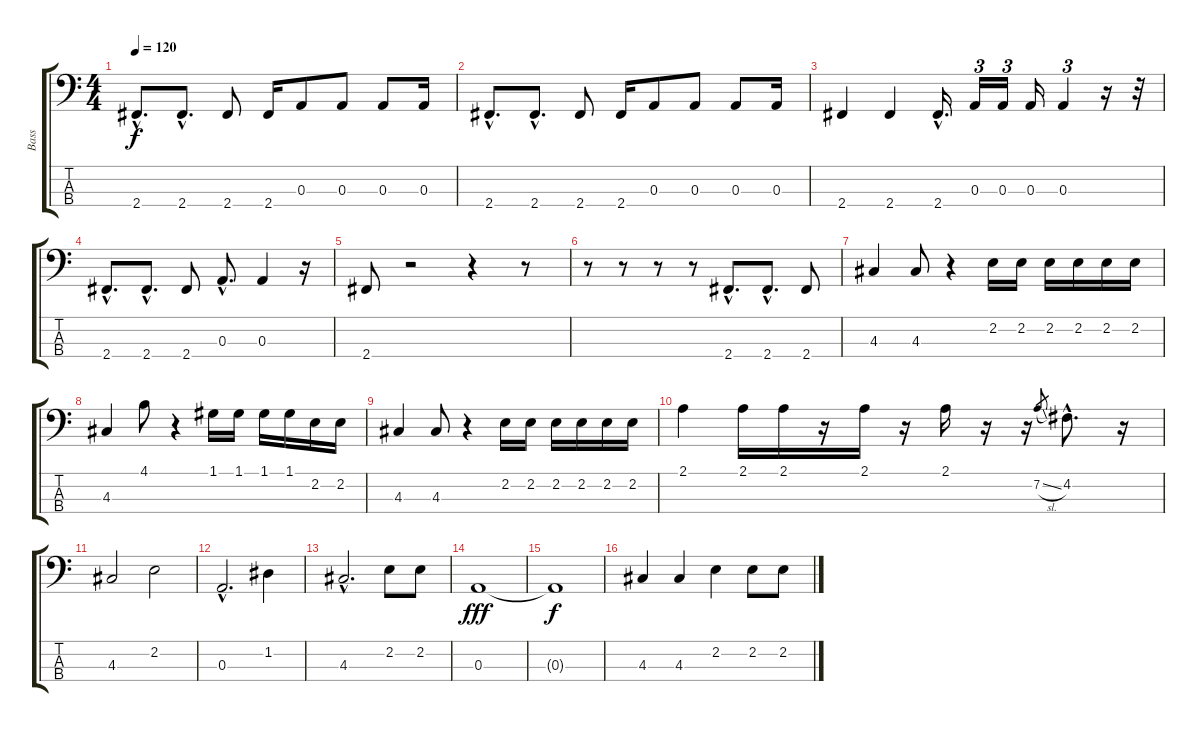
\track ("Bass" "Bass") {instrument electricbasspick}
\staff {score tabs}
\tuning (G2 D2 A1 E1) {hide}
\ts (4 4)
\tempo 120
\clef f4
\ks c
2.4{hac}.8{d dy f instrument electricbasspick} 2.4{hac}.8{d} 2.4.8 2.4.16 0.3.8 0.3.8 0.3.8 0.3.16 |
2.4{hac}.8{d} 2.4{hac}.8{d} 2.4.8 2.4.16 0.3.8 0.3.8 0.3.8 0.3.16 |
2.4.4 2.4.4 2.4{hac}.16{d} 0.3.16{tu (3 2)} 0.3.16{tu (3 2)} 0.3.16 0.3.4{tu (3 2)} r.16 r.32 |
2.4{hac}.8{d} 2.4{hac}.8{d} 2.4.8 0.3{hac}.8{d} 0.3.4 r.16 |
2.4.8 r.2 r.4 r.8 |
r.8 r.8 r.8 r.8 2.4{hac}.8{d} 2.4{hac}.8{d} 2.4.8 |
4.3.4 4.3.8 r.4 2.2.16 2.2.16 2.2.16 2.2.16 2.2.16 2.2.16 |
4.3.4 4.1.8 r.4 1.1.16 1.1.16 1.1.16 1.1.16 2.2.16 2.2.16 |
4.3.4 4.3.8 r.4 2.2.16 2.2.16 2.2.16 2.2.16 2.2.16 2.2.16 |
2.1.4 2.1.16 2.1.16 r.16 2.1.16 r.16 2.1.16 r.16 r.16 7.2{sl}.8{gr} 4.2{hac}.8{d} r.16 |
4.3.2 2.2.2 |
0.3{hac}.2{d} 1.2.4 |
4.3{hac}.2{d} 2.2.8 2.2.8 |
0.3.1{dy fff} |
0.3{t}.1{dy f} |
4.3.4 4.3.4 2.2.4 2.2.8 2.2.8
